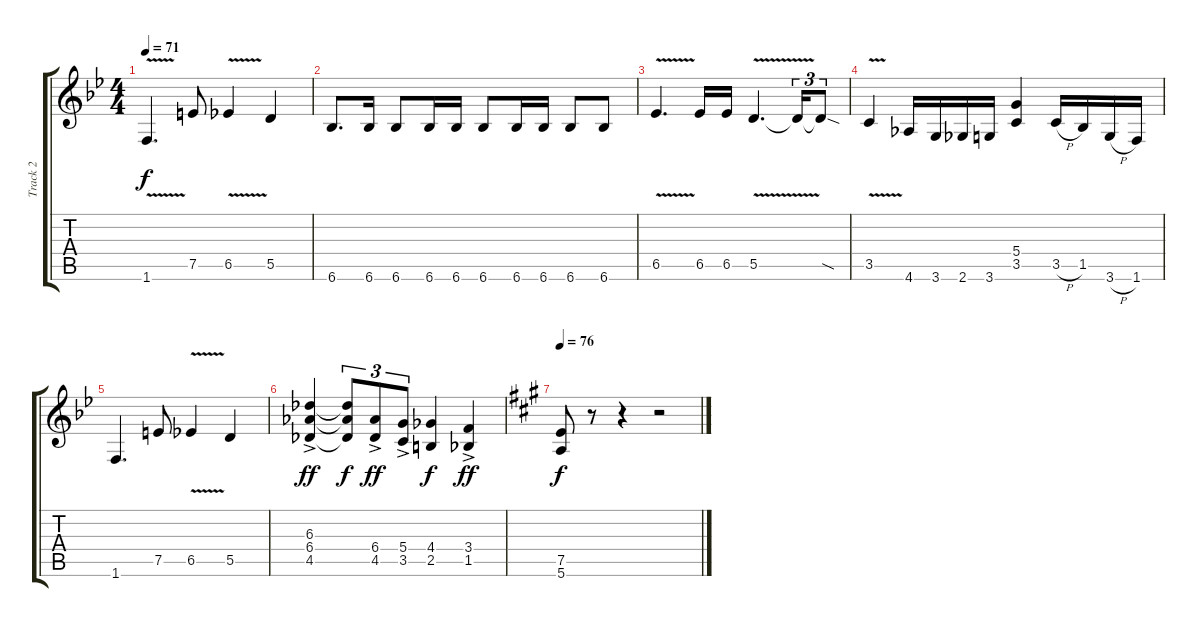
\track ("Track 2" "Track 2") {instrument distortionguitar}
\staff {score tabs}
\tuning (E4 B3 G3 D3 A2 E2) {hide}
\ts (4 4)
\tempo 71
\clef g2
\ks bb
1.6{v}.4{d dy f} 7.5.8 6.5{v}.4 5.5.4 |
6.6.8{d} 6.6.16 6.6.8 6.6.16 6.6.16 6.6.8 6.6.16 6.6.16 6.6.8 6.6.8 |
6.5{v}.4{d} 6.5.16 6.5.16 5.5{v}.4{d} 5.5{t}.16{tu (3 2)} 5.5{sod t}.8{tu (3 2)} |
3.5{v}.4 4.6.16 3.6.16 2.6.16 3.6.16 (5.4 3.5).4 3.5{h}.16 1.5.16 3.6{h}.16 1.6.16 |
1.6.4{d} 7.5.8 6.5{v}.4 5.5.4 |
(6.3{ac} 6.4{ac} 4.5{ac}).4{dy ff} (6.3{t} 6.4{t} 4.5{t}).8{tu (3 2) dy f} (6.4{ac} 4.5{ac}).8{tu (3 2) dy ff} (5.4{ac} 3.5{ac}).8{tu (3 2)} (4.4 2.5).4{dy f} (3.4{ac} 1.5{ac}).4{dy ff} |
\tempo 76
\ks a
(7.5 5.6).8{dy f} r.8 r.4 r.2
